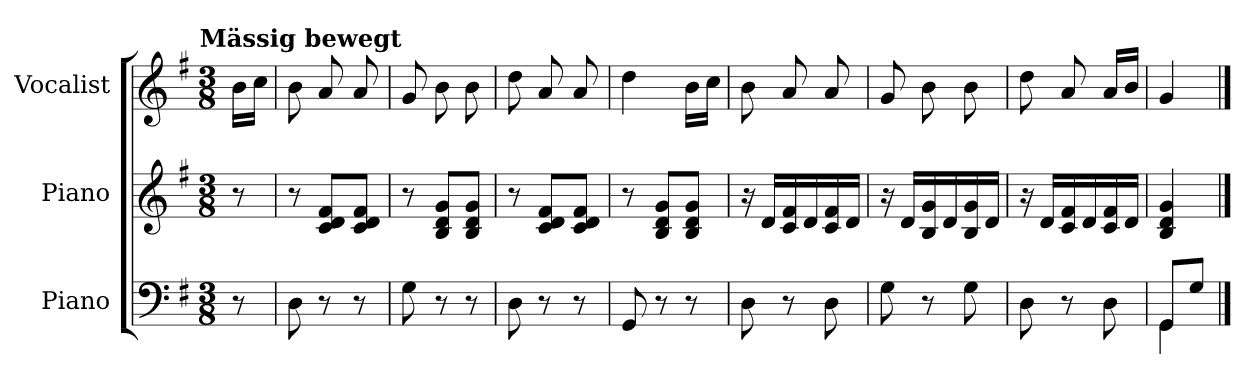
**kern	**kern	**kern
*part3	*part2	*part1
*staff3	*staff2	*staff1
*I"Piano	*I"Piano	*I"Vocalist
*I'Pno	*I'Pno	*
*clefF4	*clefG2	*clefG2
*k[f#]	*k[f#]	*k[f#]
*G:	*G:	*G:
!!LO:TX:omd:t=Mässig bewegt
*M3/8	*M3/8	*M3/8
*MM72	*MM72	*MM72
=	=	=
8r	8r	16bLL
.	.	16ccJJ
=1	=1	=1
8D	8r	8b
8r	8c 8d 8f#L	8a
8r	8c 8d 8f#J	8a
=2	=2	=2
8G	8r	8g
8r	8B 8d 8gL	8b
8r	8B 8d 8gJ	8b
=3	=3	=3
8D	8r	8dd
8r	8c 8d 8f#L	8a
8r	8c 8d 8f#J	8a
=4	=4	=4
8GG	8r	4dd
8r	8B 8d 8gL	.
8r	8B 8d 8gJ	16bLL
.	.	16ccJJ
=5	=5	=5
8D	16r	8b
.	16dLL	.
8r	16c 16f#	8a
.	16d	.
8D	16c 16f#	8a
.	16dJJ	.
=6	=6	=6
8G	16r	8g
.	16dLL	.
8r	16B 16g	8b
.	16d	.
8G	16B 16g	8b
.	16dJJ	.
=7	=7	=7
8D	16r	8dd
.	16dLL	.
8r	16c 16f#	8a
.	16d	.
8D	16c 16f#	16aLL
.	16dJJ	16bJJ
=8	=8	=8
*^	*	*
8GGL	4GG	4B 4d 4g	4g
8GJ	.	.	.
*v	*v	*	*
==	==	==
*-	*-	*-
